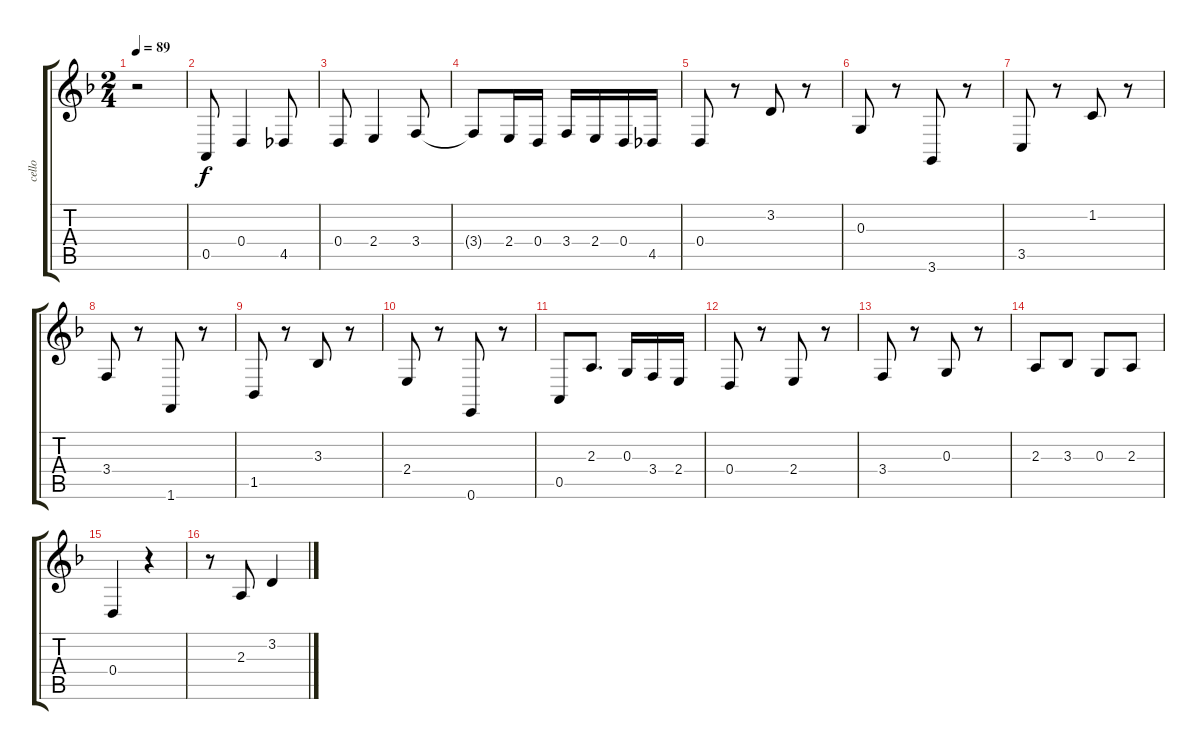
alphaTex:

\track ("cello" "cello") {instrument cello}
\staff {score tabs}
\tuning (E4 B3 G3 D3 A2 E2) {hide}
\ts (2 4)
\tempo 89
\clef g2
\ks dminor
r.2{dy f} |
0.5.8 0.4.4 4.5.8 |
0.4.8 2.4.4 3.4.8 |
3.4{t}.8 2.4.16 0.4.16 3.4.16 2.4.16 0.4.16 4.5.16 |
0.4.8 r.8 3.2.8 r.8 |
0.3.8 r.8 3.6.8 r.8 |
3.5.8 r.8 1.2.8 r.8 |
3.4.8 r.8 1.6.8 r.8 |
1.5.8 r.8 3.3.8 r.8 |
2.4.8 r.8 0.6.8 r.8 |
0.5.8 2.3.8{d} 0.3.16 3.4.16 2.4.16 |
0.4.8 r.8 2.4.8 r.8 |
3.4.8 r.8 0.3.8 r.8 |
2.3.8 3.3.8 0.3.8 2.3.8 |
0.4.4 r.4 |
r.8 2.3.8 3.2.4
